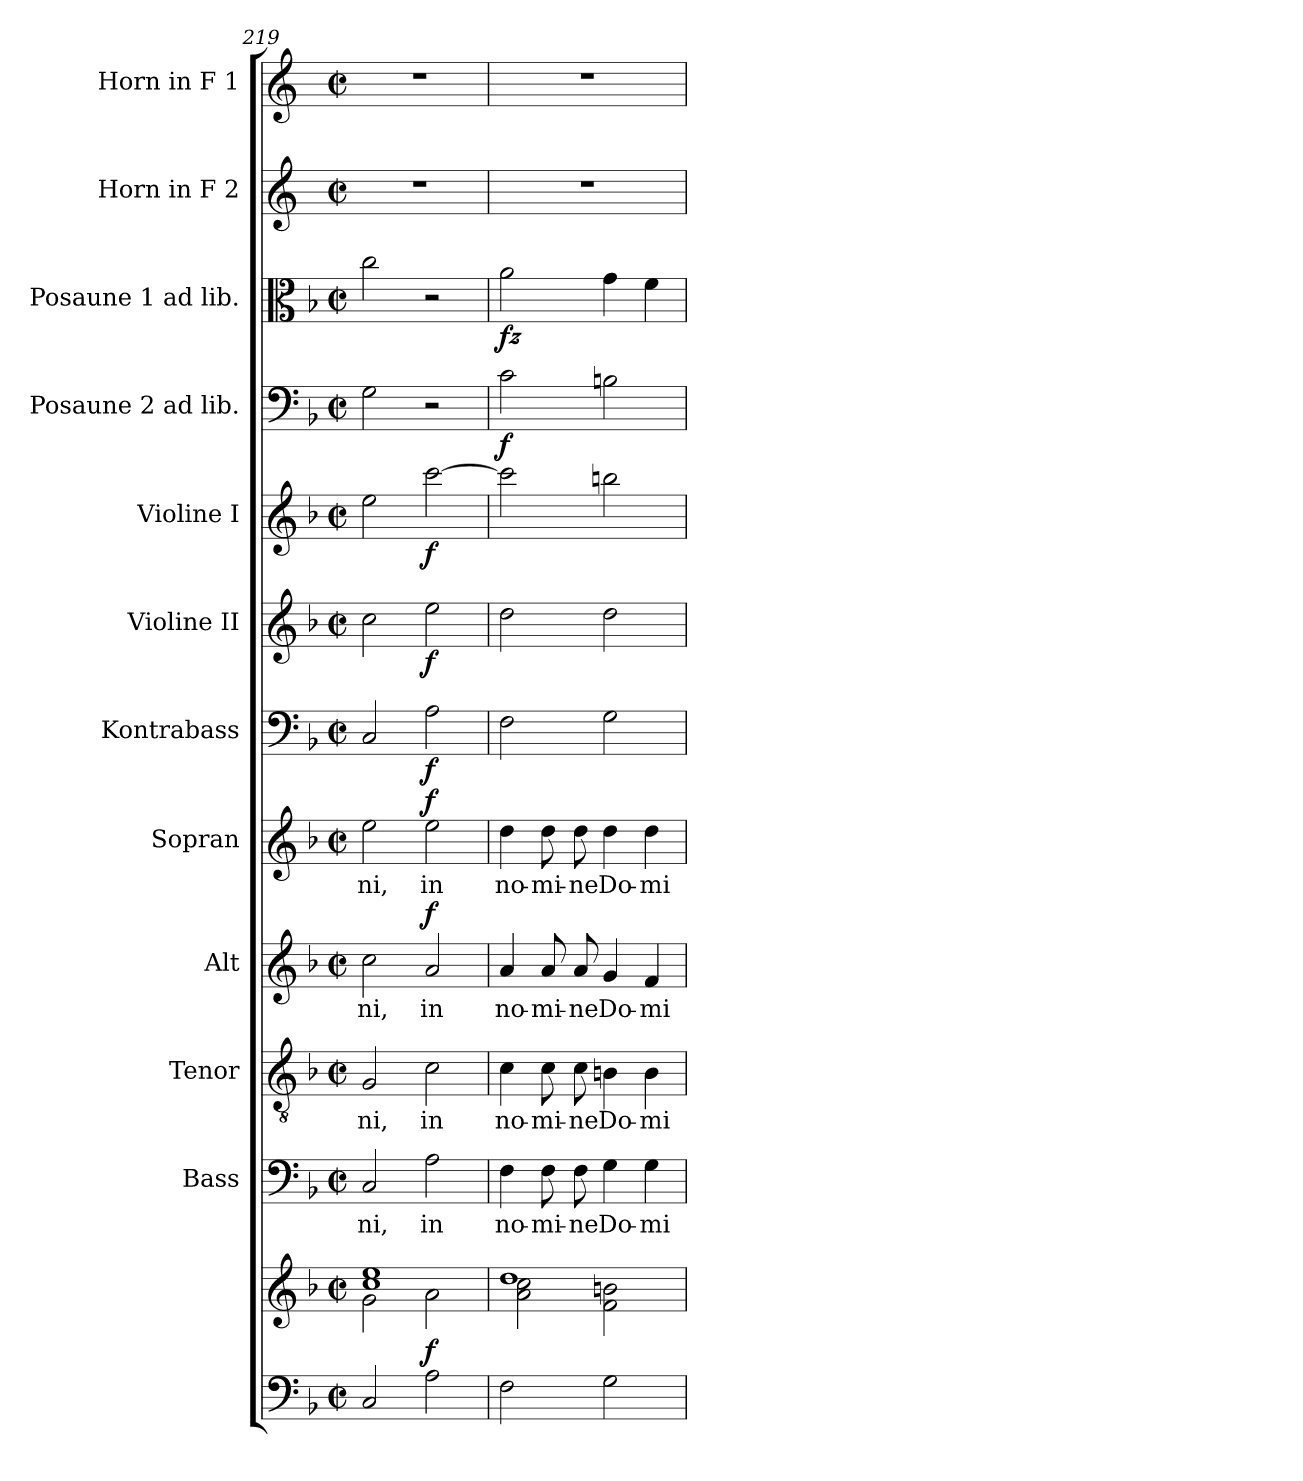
**kern	**kern	**dynam	**kern	**text	**kern	**text	**kern	**text	**dynam	**kern	**text	**dynam	**kern	**dynam	**kern	**dynam	**kern	**dynam	**kern	**dynam	**kern	**dynam	**kern	**kern
*part12	*part12	*part12	*part11	*part11	*part10	*part10	*part9	*part9	*part9	*part8	*part8	*part8	*part7	*part7	*part6	*part6	*part5	*part5	*part4	*part4	*part3	*part3	*part2	*part1
*staff13	*staff12	*staff12/13	*staff11	*staff11	*staff10	*staff10	*staff9	*staff9	*staff9	*staff8	*staff8	*staff8	*staff7	*staff7	*staff6	*staff6	*staff5	*staff5	*staff4	*staff4	*staff3	*staff3	*staff2	*staff1
*	*	*	*I"Bass	*	*I"Tenor	*	*I"Alt	*	*	*I"Sopran	*	*	*I"Kontrabass	*	*I"Violine II	*	*I"Violine I	*	*I"Posaune 2 ad lib.	*	*I"Posaune 1 ad lib.	*	*I"Horn in F 2	*I"Horn in F 1
*	*	*	*I'B.	*	*I'T.	*	*I'A.	*	*	*I'S.	*	*	*I'Kb.	*	*I'Vl. II	*	*I'Vl. I	*	*I'Pos. 2	*	*I'Pos. 1	*	*I'Hrn. F 2	*I'Hrn. F 1
*clefF4	*clefG2	*	*clefF4	*	*clefGv2	*	*clefG2	*	*	*clefG2	*	*	*clefF4	*	*clefG2	*	*clefG2	*	*clefF4	*	*clefC3	*	*clefG2	*clefG2
*	*	*	*	*	*	*	*	*	*	*	*	*	*ITrd7c12	*	*	*	*	*	*	*	*	*	*ITrd4c7	*ITrd4c7
*k[b-]	*k[b-]	*	*k[b-]	*	*k[b-]	*	*k[b-]	*	*	*k[b-]	*	*	*k[b-]	*	*k[b-]	*	*k[b-]	*	*k[b-]	*	*k[b-]	*	*k[b-]	*k[b-]
*F:	*F:	*	*F:	*	*F:	*	*F:	*	*	*F:	*	*	*F:	*	*F:	*	*F:	*	*F:	*	*F:	*	*F:	*F:
*M2/2	*M2/2	*	*M2/2	*	*M2/2	*	*M2/2	*	*	*M2/2	*	*	*M2/2	*	*M2/2	*	*M2/2	*	*M2/2	*	*M2/2	*	*M2/2	*M2/2
*met(c|)	*met(c|)	*	*met(c|)	*	*met(c|)	*	*met(c|)	*	*	*met(c|)	*	*	*met(c|)	*	*met(c|)	*	*met(c|)	*	*met(c|)	*	*met(c|)	*	*met(c|)	*met(c|)
=219	=219	=219	=219	=219	=219	=219	=219	=219	=219	=219	=219	=219	=219	=219	=219	=219	=219	=219	=219	=219	=219	=219	=219	=219
*	*^	*	*	*	*	*	*	*	*	*	*	*	*	*	*	*	*	*	*	*	*	*	*	*
!	!	!	!	!	!LO:LY:b	!	!LO:LY:b	!	!LO:LY:b	!	!	!LO:LY:b	!	!	!	!	!	!	!	!	!	!	!	!	!
2C/	1cc 1ee	2g\	.	2C/	-ni,	2G/	-ni,	2cc\	-ni,	.	2ee\	-ni,	.	2CC/	.	2cc\	.	2ee\	.	2G\	.	2cc\	.	1r	1r
!	!	!	!LO:DY:a=2	!	!LO:LY:b	!	!LO:LY:b	!	!LO:LY:b	!LO:DY:a	!	!LO:LY:b	!LO:DY:a	!	!LO:DY:b	!	!LO:DY:b	!	!LO:DY:b	!	!	!	!	!	!
2A\	.	2a\	f	2A\	in	2c\	in	2a/	in	f	2ee\	in	f	2AA\	f	2ee\	f	[2ccc\	f	2r	.	2r	.	.	.
=220	=220	=220	=220	=220	=220	=220	=220	=220	=220	=220	=220	=220	=220	=220	=220	=220	=220	=220	=220	=220	=220	=220	=220	=220	=220
!	!	!	!	!	!LO:LY:b	!	!LO:LY:b	!	!LO:LY:b	!	!	!LO:LY:b	!	!	!	!	!	!	!	!	!LO:DY:b	!	!LO:DY:b	!	!
2F\	1dd	2a\ 2cc\	.	4F\	no-	4c\	no-	4a/	no-	.	4dd\	no-	.	2FF\	.	2dd\	.	2ccc\]	.	2c\	f	2a\	fz	1r	1r
!	!	!	!	!	!LO:LY:b	!	!LO:LY:b	!	!LO:LY:b	!	!	!LO:LY:b	!	!	!	!	!	!	!	!	!	!	!	!	!
.	.	.	.	8F\	-mi-	8c\	-mi-	8a/	-mi-	.	8dd\	-mi-	.	.	.	.	.	.	.	.	.	.	.	.	.
!	!	!	!	!	!LO:LY:b	!	!LO:LY:b	!	!LO:LY:b	!	!	!LO:LY:b	!	!	!	!	!	!	!	!	!	!	!	!	!
.	.	.	.	8F\	-ne	8c\	-ne	8a/	-ne	.	8dd\	-ne	.	.	.	.	.	.	.	.	.	.	.	.	.
!	!	!	!	!	!LO:LY:b	!	!LO:LY:b	!	!LO:LY:b	!	!	!LO:LY:b	!	!	!	!	!	!	!	!	!	!	!	!	!
2G\	.	2f\ 2bn\	.	4G\	Do-	4Bn\	Do-	4g/	Do-	.	4dd\	Do-	.	2GG\	.	2dd\	.	2bbn\	.	2Bn\	.	4g\	.	.	.
!	!	!	!	!	!LO:LY:b	!	!LO:LY:b	!	!LO:LY:b	!	!	!LO:LY:b	!	!	!	!	!	!	!	!	!	!	!	!	!
.	.	.	.	4G\	-mi-	4B\	-mi-	4f/	-mi-	.	4dd\	-mi-	.	.	.	.	.	.	.	.	.	4f\	.	.	.
*	*v	*v	*	*	*	*	*	*	*	*	*	*	*	*	*	*	*	*	*	*	*	*	*	*	*
=	=	=	=	=	=	=	=	=	=	=	=	=	=	=	=	=	=	=	=	=	=	=	=	=
*-	*-	*-	*-	*-	*-	*-	*-	*-	*-	*-	*-	*-	*-	*-	*-	*-	*-	*-	*-	*-	*-	*-	*-	*-
